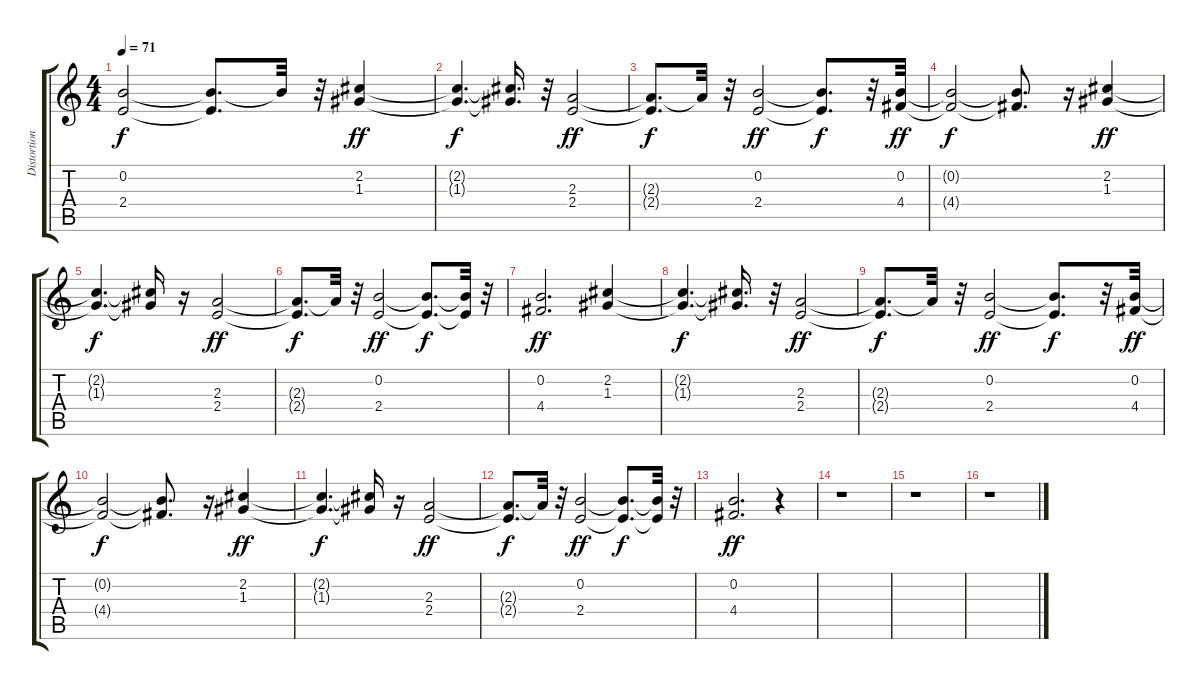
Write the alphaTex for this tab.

\track ("Distortion Guitar" "Distortion") {instrument distortionguitar}
\staff {score tabs}
\tuning (E4 B3 G3 D3 A2 E2) {hide}
\ts (4 4)
\tempo 71
\clef g2
\ks c
(0.2{t} 2.4{t}).2{dy f} (0.2{t} 2.4{t}).8{d} 0.2{t}.32 r.32 (2.2 1.3).4{dy ff} |
(2.2{t} 1.3{t}).4{d dy f} (2.2{t} 1.3{t}).16{d} r.32 (2.3 2.4).2{dy ff} |
(2.3{t} 2.4{t}).8{d dy f} 2.3{t}.32 r.32 (0.2 2.4).2{dy ff} (0.2{t} 2.4{t}).8{d dy f} r.32 (0.2 4.4).32{dy ff} |
(0.2{t} 4.4{t}).2{dy f} (0.2{t} 4.4{t}).8{d} r.16 (2.2 1.3).4{dy ff} |
(2.2{t} 1.3{t}).4{d dy f} (2.2{t} 1.3{t}).16 r.16 (2.3 2.4).2{dy ff} |
(2.3{t} 2.4{t}).8{d dy f} 2.3{t}.32 r.32 (0.2 2.4).2{dy ff} (0.2{t} 2.4{t}).8{d dy f} (0.2{t} 2.4{t}).32 r.32 |
(0.2 4.4).2{d dy ff} (2.2 1.3).4 |
(2.2{t} 1.3{t}).4{d dy f} (2.2{t} 1.3{t}).16{d} r.32 (2.3 2.4).2{dy ff} |
(2.3{t} 2.4{t}).8{d dy f} 2.3{t}.32 r.32 (0.2 2.4).2{dy ff} (0.2{t} 2.4{t}).8{d dy f} r.32 (0.2 4.4).32{dy ff} |
(0.2{t} 4.4{t}).2{dy f} (0.2{t} 4.4{t}).8{d} r.16 (2.2 1.3).4{dy ff} |
(2.2{t} 1.3{t}).4{d dy f} (2.2{t} 1.3{t}).16 r.16 (2.3 2.4).2{dy ff} |
(2.3{t} 2.4{t}).8{d dy f} 2.3{t}.32 r.32 (0.2 2.4).2{dy ff} (0.2{t} 2.4{t}).8{d dy f} (0.2{t} 2.4{t}).32 r.32 |
(0.2 4.4).2{d dy ff} r.4 |
r.1 |
r.1 |
r.1
